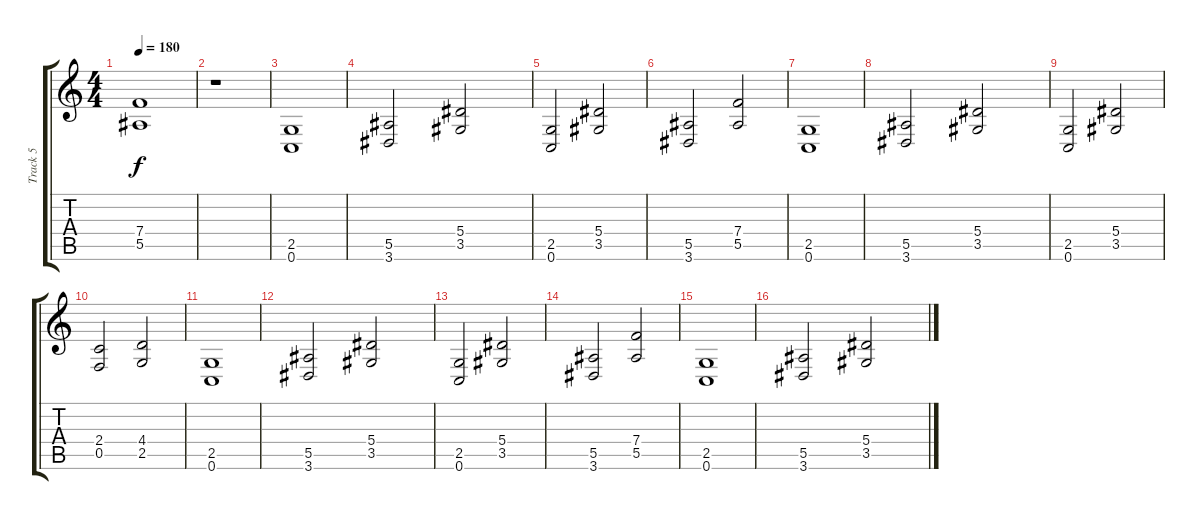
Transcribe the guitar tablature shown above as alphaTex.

\track ("Track 5" "Track 5") {instrument distortionguitar}
\staff {score tabs}
\tuning (C4 G3 Eb3 Bb2 F2 C2) {hide}
\ts (4 4)
\tempo 180
\clef g2
\ks c
(7.4 5.5).1{dy f} |
r.1 |
(2.5 0.6).1 |
(5.5 3.6).2 (5.4 3.5).2 |
(2.5 0.6).2 (5.4 3.5).2 |
(5.5 3.6).2 (7.4 5.5).2 |
(2.5 0.6).1 |
(5.5 3.6).2 (5.4 3.5).2 |
(2.5 0.6).2 (5.4 3.5).2 |
(2.4 0.5).2 (4.4 2.5).2 |
(2.5 0.6).1 |
(5.5 3.6).2 (5.4 3.5).2 |
(2.5 0.6).2 (5.4 3.5).2 |
(5.5 3.6).2 (7.4 5.5).2 |
(2.5 0.6).1 |
(5.5 3.6).2 (5.4 3.5).2
